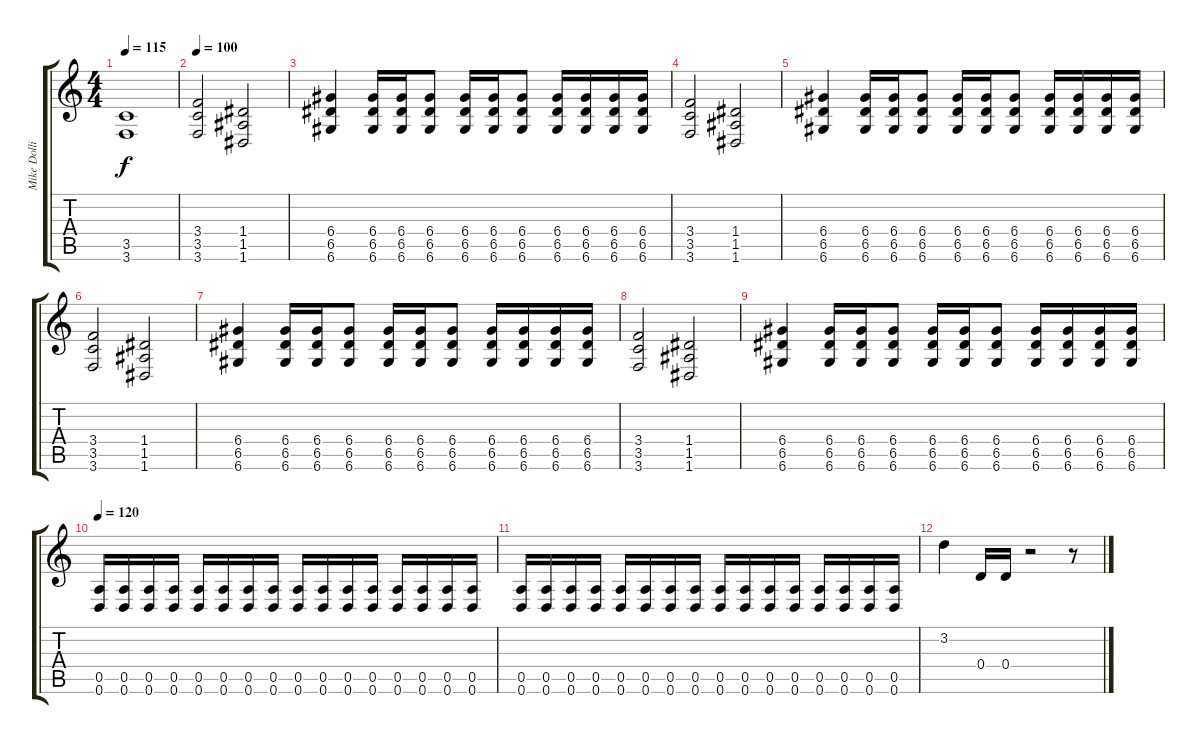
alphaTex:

\track ("Mike Dolling" "Mike Dolli") {instrument distortionguitar}
\staff {score tabs}
\tuning (E4 B3 G3 D3 A2 D2) {hide}
\ts (4 4)
\tempo 115
\clef g2
\ks c
(3.5 3.6).1{dy f} |
\tempo 100
(3.4 3.5 3.6).2 (1.4 1.5 1.6).2 |
(6.4 6.5 6.6).4 (6.4 6.5 6.6).16 (6.4 6.5 6.6).16 (6.4 6.5 6.6).8 (6.4 6.5 6.6).16 (6.4 6.5 6.6).16 (6.4 6.5 6.6).8 (6.4 6.5 6.6).16 (6.4 6.5 6.6).16 (6.4 6.5 6.6).16 (6.4 6.5 6.6).16 |
(3.4 3.5 3.6).2 (1.4 1.5 1.6).2 |
(6.4 6.5 6.6).4 (6.4 6.5 6.6).16 (6.4 6.5 6.6).16 (6.4 6.5 6.6).8 (6.4 6.5 6.6).16 (6.4 6.5 6.6).16 (6.4 6.5 6.6).8 (6.4 6.5 6.6).16 (6.4 6.5 6.6).16 (6.4 6.5 6.6).16 (6.4 6.5 6.6).16 |
(3.4 3.5 3.6).2 (1.4 1.5 1.6).2 |
(6.4 6.5 6.6).4 (6.4 6.5 6.6).16 (6.4 6.5 6.6).16 (6.4 6.5 6.6).8 (6.4 6.5 6.6).16 (6.4 6.5 6.6).16 (6.4 6.5 6.6).8 (6.4 6.5 6.6).16 (6.4 6.5 6.6).16 (6.4 6.5 6.6).16 (6.4 6.5 6.6).16 |
(3.4 3.5 3.6).2 (1.4 1.5 1.6).2 |
(6.4 6.5 6.6).4 (6.4 6.5 6.6).16 (6.4 6.5 6.6).16 (6.4 6.5 6.6).8 (6.4 6.5 6.6).16 (6.4 6.5 6.6).16 (6.4 6.5 6.6).8 (6.4 6.5 6.6).16 (6.4 6.5 6.6).16 (6.4 6.5 6.6).16 (6.4 6.5 6.6).16 |
\tempo 120
(0.5 0.6).16 (0.5 0.6).16 (0.5 0.6).16 (0.5 0.6).16 (0.5 0.6).16 (0.5 0.6).16 (0.5 0.6).16 (0.5 0.6).16 (0.5 0.6).16 (0.5 0.6).16 (0.5 0.6).16 (0.5 0.6).16 (0.5 0.6).16 (0.5 0.6).16 (0.5 0.6).16 (0.5 0.6).16 |
(0.5 0.6).16 (0.5 0.6).16 (0.5 0.6).16 (0.5 0.6).16 (0.5 0.6).16 (0.5 0.6).16 (0.5 0.6).16 (0.5 0.6).16 (0.5 0.6).16 (0.5 0.6).16 (0.5 0.6).16 (0.5 0.6).16 (0.5 0.6).16 (0.5 0.6).16 (0.5 0.6).16 (0.5 0.6).16 |
3.2.4 0.4.16 0.4.16 r.2 r.8
